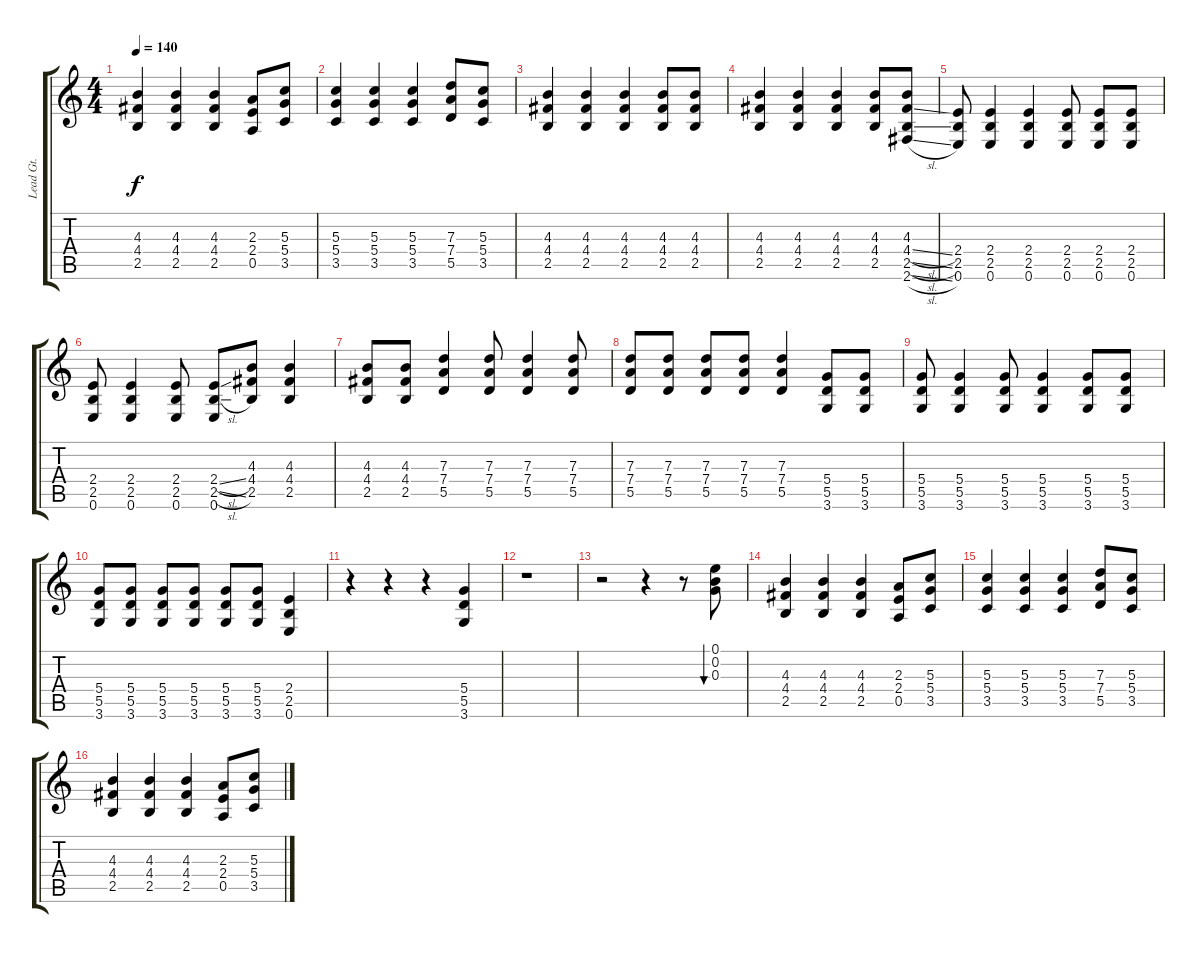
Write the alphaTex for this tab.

\track ("Lead Gt." "Lead Gt.") {instrument distortionguitar}
\staff {score tabs}
\tuning (E4 B3 G3 D3 A2 E2) {hide}
\ts (4 4)
\tempo 140
\clef g2
\ks c
(4.3 4.4 2.5).4{dy f} (4.3 4.4 2.5).4 (4.3 4.4 2.5).4 (2.3 2.4 0.5).8 (5.3 5.4 3.5).8 |
(5.3 5.4 3.5).4 (5.3 5.4 3.5).4 (5.3 5.4 3.5).4 (7.3 7.4 5.5).8 (5.3 5.4 3.5).8 |
(4.3 4.4 2.5).4 (4.3 4.4 2.5).4 (4.3 4.4 2.5).4 (4.3 4.4 2.5).8 (4.3 4.4 2.5).8 |
(4.3 4.4 2.5).4 (4.3 4.4 2.5).4 (4.3 4.4 2.5).4 (4.3 4.4 2.5).8 (4.3 4.4{sl} 2.5{sl} 2.6{sl}).8 |
(2.4 2.5 0.6).8 (2.4 2.5 0.6).4 (2.4 2.5 0.6).4 (2.4 2.5 0.6).8 (2.4 2.5 0.6).8 (2.4 2.5 0.6).8 |
(2.4 2.5 0.6).8 (2.4 2.5 0.6).4 (2.4 2.5 0.6).8 (2.4{sl} 2.5{sl} 0.6).8 (4.3 4.4 2.5).8 (4.3 4.4 2.5).4 |
(4.3 4.4 2.5).8 (4.3 4.4 2.5).8 (7.3 7.4 5.5).4 (7.3 7.4 5.5).8 (7.3 7.4 5.5).4 (7.3 7.4 5.5).8 |
(7.3 7.4 5.5).8 (7.3 7.4 5.5).8 (7.3 7.4 5.5).8 (7.3 7.4 5.5).8 (7.3 7.4 5.5).4 (5.4 5.5 3.6).8 (5.4 5.5 3.6).8 |
(5.4 5.5 3.6).8 (5.4 5.5 3.6).4 (5.4 5.5 3.6).8 (5.4 5.5 3.6).4 (5.4 5.5 3.6).8 (5.4 5.5 3.6).8 |
(5.4 5.5 3.6).8 (5.4 5.5 3.6).8 (5.4 5.5 3.6).8 (5.4 5.5 3.6).8 (5.4 5.5 3.6).8 (5.4 5.5 3.6).8 (2.4 2.5 0.6).4 |
r.4 r.4 r.4 (5.4 5.5 3.6).4 |
r.1 |
r.2 r.4 r.8 (0.1 0.2 0.3).8{bu 120} |
(4.3 4.4 2.5).4 (4.3 4.4 2.5).4 (4.3 4.4 2.5).4 (2.3 2.4 0.5).8 (5.3 5.4 3.5).8 |
(5.3 5.4 3.5).4 (5.3 5.4 3.5).4 (5.3 5.4 3.5).4 (7.3 7.4 5.5).8 (5.3 5.4 3.5).8 |
(4.3 4.4 2.5).4 (4.3 4.4 2.5).4 (4.3 4.4 2.5).4 (2.3 2.4 0.5).8 (5.3 5.4 3.5).8
